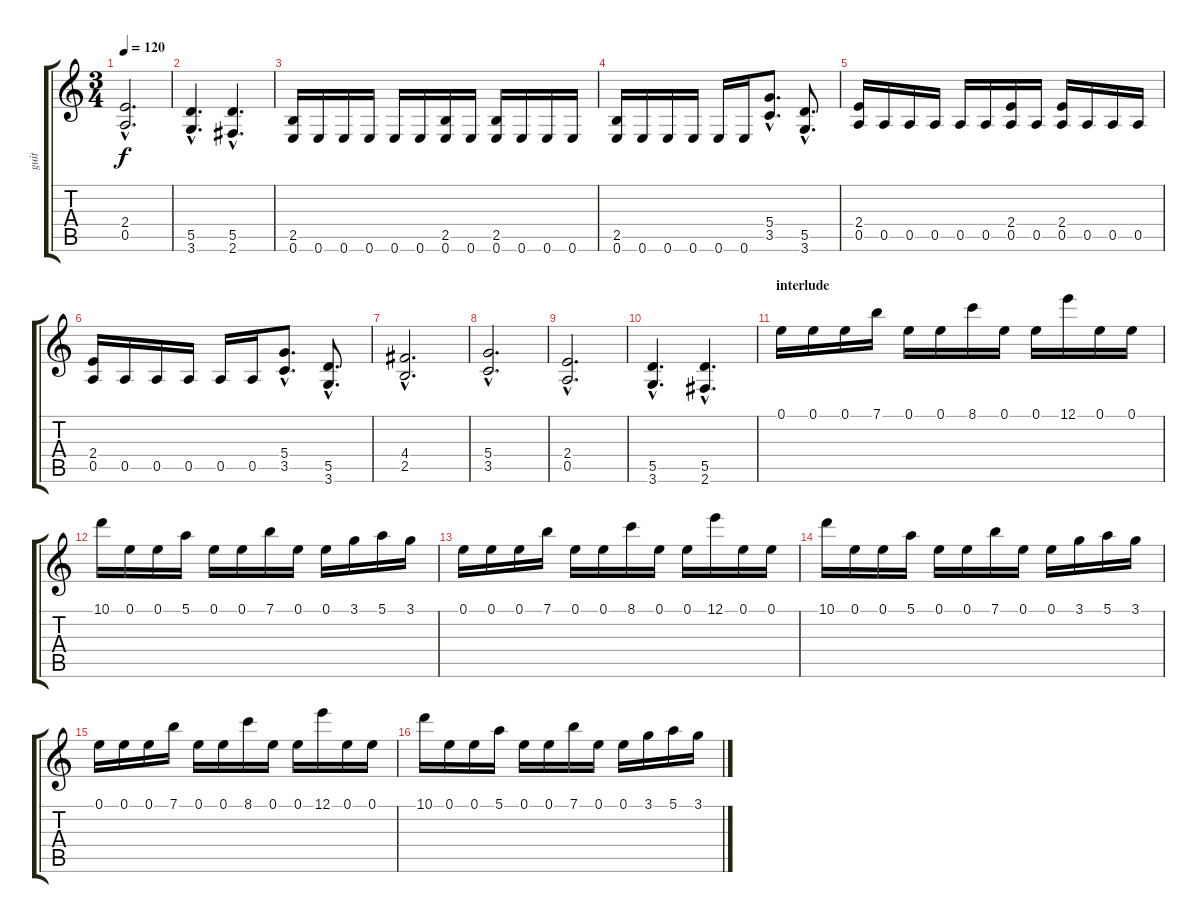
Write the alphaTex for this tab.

\track ("guit" "guit") {instrument distortionguitar}
\staff {score tabs}
\tuning (E4 B3 G3 D3 A2 E2) {hide}
\ts (3 4)
\tempo 120
\clef g2
\ks c
(2.4{hac} 0.5{hac}).2{d dy f} |
(5.5{hac} 3.6{hac}).4{d} (5.5{hac} 2.6{hac}).4{d} |
(2.5 0.6).16 0.6.16 0.6.16 0.6.16 0.6.16 0.6.16 (2.5 0.6).16 0.6.16 (2.5 0.6).16 0.6.16 0.6.16 0.6.16 |
(2.5 0.6).16 0.6.16 0.6.16 0.6.16 0.6.16 0.6.16 (5.4{hac} 3.5{hac}).8{d} (5.5{hac} 3.6{hac}).8{d} |
(2.4 0.5).16 0.5.16 0.5.16 0.5.16 0.5.16 0.5.16 (2.4 0.5).16 0.5.16 (2.4 0.5).16 0.5.16 0.5.16 0.5.16 |
(2.4 0.5).16 0.5.16 0.5.16 0.5.16 0.5.16 0.5.16 (5.4{hac} 3.5{hac}).8{d} (5.5{hac} 3.6{hac}).8{d} |
(4.4{hac} 2.5{hac}).2{d} |
(5.4{hac} 3.5{hac}).2{d} |
(2.4{hac} 0.5{hac}).2{d} |
(5.5{hac} 3.6{hac}).4{d} (5.5{hac} 2.6{hac}).4{d} |
\section ("" "interlude")
0.1.16 0.1.16 0.1.16 7.1.16 0.1.16 0.1.16 8.1.16 0.1.16 0.1.16 12.1.16 0.1.16 0.1.16 |
10.1.16 0.1.16 0.1.16 5.1.16 0.1.16 0.1.16 7.1.16 0.1.16 0.1.16 3.1.16 5.1.16 3.1.16 |
0.1.16 0.1.16 0.1.16 7.1.16 0.1.16 0.1.16 8.1.16 0.1.16 0.1.16 12.1.16 0.1.16 0.1.16 |
10.1.16 0.1.16 0.1.16 5.1.16 0.1.16 0.1.16 7.1.16 0.1.16 0.1.16 3.1.16 5.1.16 3.1.16 |
0.1.16 0.1.16 0.1.16 7.1.16 0.1.16 0.1.16 8.1.16 0.1.16 0.1.16 12.1.16 0.1.16 0.1.16 |
10.1.16 0.1.16 0.1.16 5.1.16 0.1.16 0.1.16 7.1.16 0.1.16 0.1.16 3.1.16 5.1.16 3.1.16
